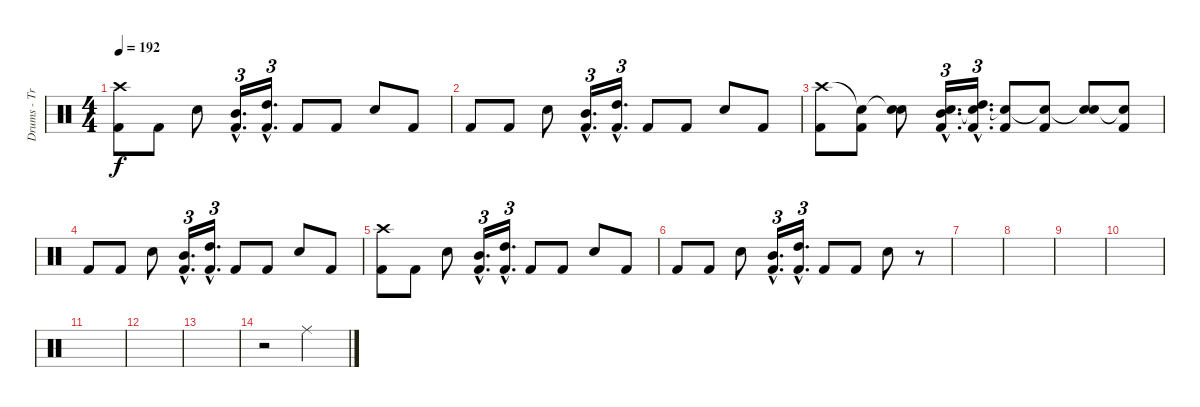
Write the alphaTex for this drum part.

\track ("Drums - Tré Cool" "Drums - Tr") {instrument percussion}
\staff {score}
\articulation defaults
\ts (4 4)
\tempo 192
\clef neutral
\ks c
("Kick (hit) 2" "Crash high (hit)").8{dy f} "Kick (hit) 2".8 "Electric Snare (hit)".8 ("Kick (hit) 2"{hac} "Mid Tom (hit)"{hac}).16{d tu (3 2)} ("Kick (hit) 2"{hac} "High Tom (hit)"{hac}).16{d tu (3 2)} "Kick (hit) 2".8 "Kick (hit) 2".8 "Electric Snare (hit)".8 "Kick (hit) 2".8 |
"Kick (hit) 2".8 "Kick (hit) 2".8 "Electric Snare (hit)".8 ("Kick (hit) 2"{hac} "Mid Tom (hit)"{hac}).16{d tu (3 2)} ("Kick (hit) 2"{hac} "High Tom (hit)"{hac}).16{d tu (3 2)} "Kick (hit) 2".8 "Kick (hit) 2".8 "Electric Snare (hit)".8 "Kick (hit) 2".8 |
("Kick (hit) 2" "Crash high (hit)").8 ("Kick (hit) 2" "Snare (hit)"{t}).8 ("Electric Snare (hit)" "Snare (hit)"{t}).8 ("Kick (hit) 2"{hac} "Mid Tom (hit)"{hac} "Snare (hit)"{hac}).16{d tu (3 2)} ("Kick (hit) 2"{hac} "High Tom (hit)"{hac} "Snare (hit)"{hac t}).16{d tu (3 2)} ("Kick (hit) 2" "Snare (hit)"{t}).8 ("Kick (hit) 2" "Snare (hit)"{t}).8 ("Electric Snare (hit)" "Snare (hit)"{t}).8 ("Kick (hit) 2" "Snare (hit)"{t}).8 |
"Kick (hit) 2".8 "Kick (hit) 2".8 "Electric Snare (hit)".8 ("Kick (hit) 2"{hac} "Mid Tom (hit)"{hac}).16{d tu (3 2)} ("Kick (hit) 2"{hac} "High Tom (hit)"{hac}).16{d tu (3 2)} "Kick (hit) 2".8 "Kick (hit) 2".8 "Electric Snare (hit)".8 "Kick (hit) 2".8 |
("Kick (hit) 2" "Crash high (hit)").8 "Kick (hit) 2".8 "Electric Snare (hit)".8 ("Kick (hit) 2"{hac} "Mid Tom (hit)"{hac}).16{d tu (3 2)} ("Kick (hit) 2"{hac} "High Tom (hit)"{hac}).16{d tu (3 2)} "Kick (hit) 2".8 "Kick (hit) 2".8 "Electric Snare (hit)".8 "Kick (hit) 2".8 |
"Kick (hit) 2".8 "Kick (hit) 2".8 "Electric Snare (hit)".8 ("Kick (hit) 2"{hac} "Mid Tom (hit)"{hac}).16{d tu (3 2)} ("Kick (hit) 2"{hac} "High Tom (hit)"{hac}).16{d tu (3 2)} "Kick (hit) 2".8 "Kick (hit) 2".8 "Electric Snare (hit)".8 r.8 |
|
|
|
|
|
|
|
r.2 "Ride (middle)".2
